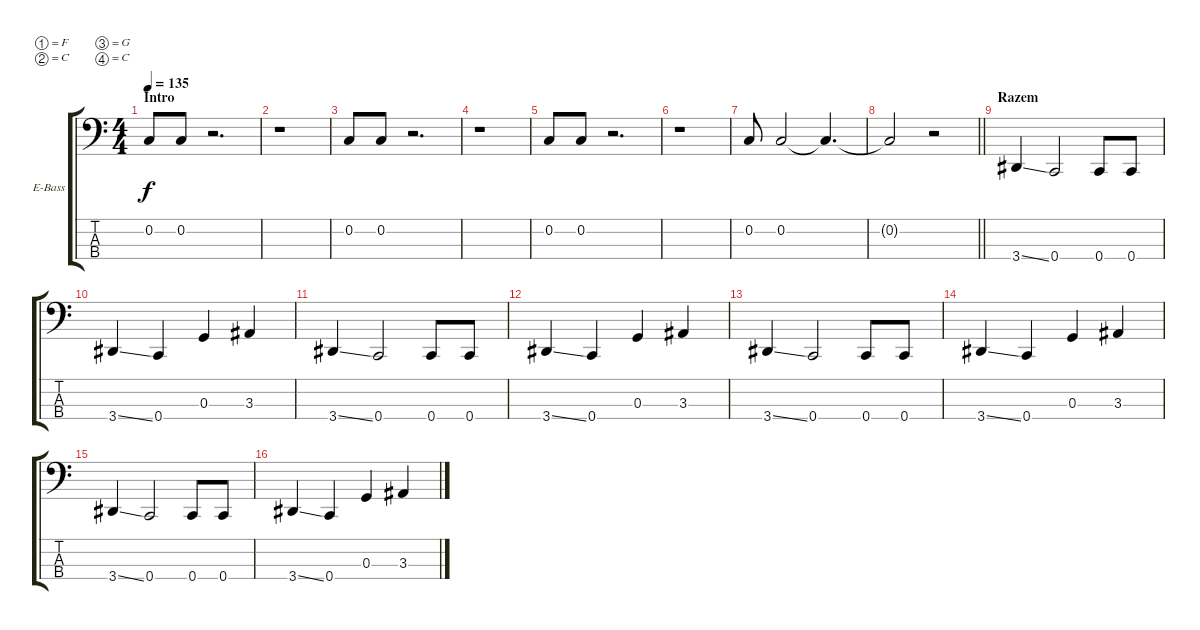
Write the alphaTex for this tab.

\bracketExtendMode groupsimilarinstruments
\firstSystemTrackNameOrientation horizontal
\otherSystemsTrackNameOrientation horizontal
\track ("Bas" "E-Bass") {instrument electricbassfinger}
\staff {score tabs}
\tuning (F2 C2 G1 C1)
\ts (4 4)
\beaming (8 2 2 2 2)
\section ("" "Intro")
\tempo 135
\clef f4
\ks c
0.2.8{dy f instrument electricbassfinger} 0.2.8 r.2{d} |
r.1 |
0.2.8 0.2.8 r.2{d} |
r.1 |
0.2.8 0.2.8 r.2{d} |
r.1 |
0.2.8 0.2.2 0.2{t}.4{d} |
\barLineRight lightlight
0.2{t}.2 r.2 |
\section ("" "Razem")
3.4{ss}.4 0.4.2 0.4.8 0.4.8 |
3.4{ss}.4 0.4.4 0.3.4 3.3.4 |
3.4{ss}.4 0.4.2 0.4.8 0.4.8 |
3.4{ss}.4 0.4.4 0.3.4 3.3.4 |
3.4{ss}.4 0.4.2 0.4.8 0.4.8 |
3.4{ss}.4 0.4.4 0.3.4 3.3.4 |
3.4{ss}.4 0.4.2 0.4.8 0.4.8 |
3.4{ss}.4 0.4.4 0.3.4 3.3.4
